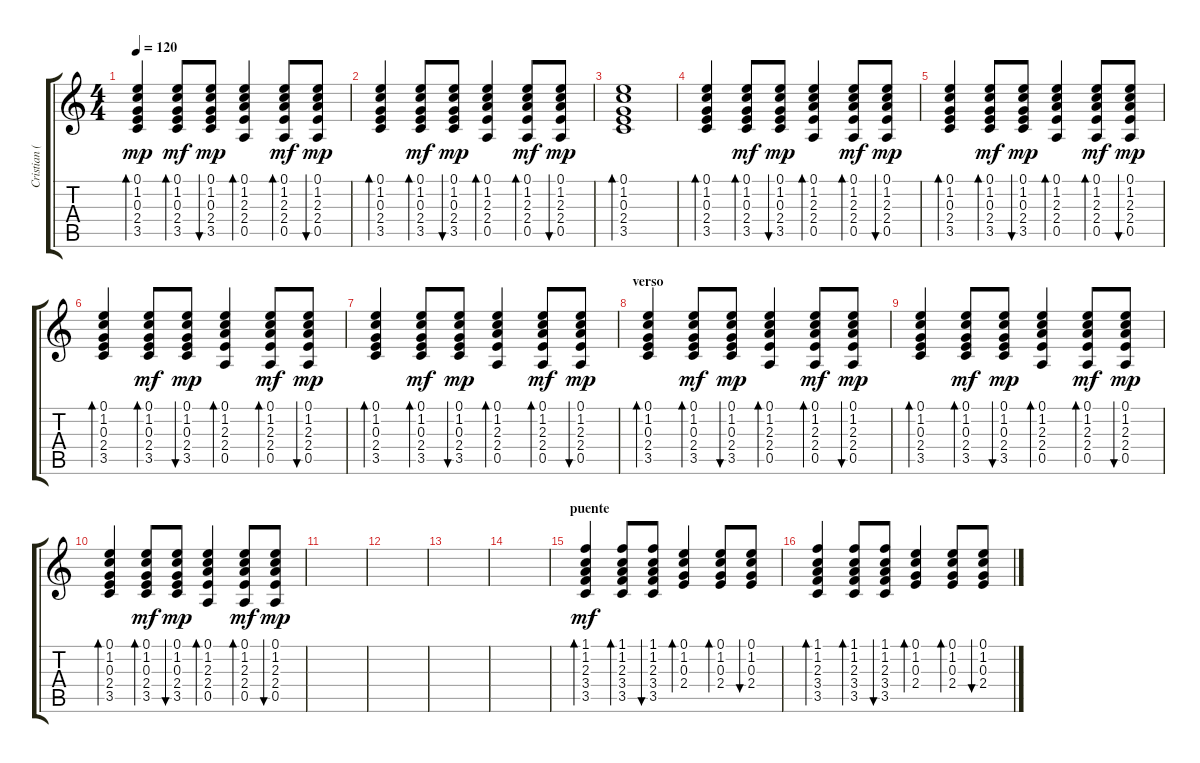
\track ("Cristian (guitarra)" "Cristian (") {instrument acousticguitarsteel}
\staff {score tabs}
\tuning (E4 B3 G3 D3 A2 E2) {hide}
\ts (4 4)
\tempo 120
\clef g2
\ks c
(0.1 1.2 0.3 2.4 3.5).4{bd 60 dy mp} (0.1 1.2 0.3 2.4 3.5).8{bd 60 dy mf} (0.1 1.2 0.3 2.4 3.5).8{bu 60 dy mp} (0.1 1.2 2.3 2.4 0.5).4{bd 60} (0.1 1.2 2.3 2.4 0.5).8{bd 60 dy mf} (0.1 1.2 2.3 2.4 0.5).8{bu 60 dy mp} |
(0.1 1.2 0.3 2.4 3.5).4{bd 60} (0.1 1.2 0.3 2.4 3.5).8{bd 60 dy mf} (0.1 1.2 0.3 2.4 3.5).8{bu 60 dy mp} (0.1 1.2 2.3 2.4 0.5).4{bd 60} (0.1 1.2 2.3 2.4 0.5).8{bd 60 dy mf} (0.1 1.2 2.3 2.4 0.5).8{bu 60 dy mp} |
(0.1 1.2 0.3 2.4 3.5).1{bd 120} |
\section ("" "")
(0.1 1.2 0.3 2.4 3.5).4{bd 60} (0.1 1.2 0.3 2.4 3.5).8{bd 60 dy mf} (0.1 1.2 0.3 2.4 3.5).8{bu 60 dy mp} (0.1 1.2 2.3 2.4 0.5).4{bd 60} (0.1 1.2 2.3 2.4 0.5).8{bd 60 dy mf} (0.1 1.2 2.3 2.4 0.5).8{bu 60 dy mp} |
(0.1 1.2 0.3 2.4 3.5).4{bd 60} (0.1 1.2 0.3 2.4 3.5).8{bd 60 dy mf} (0.1 1.2 0.3 2.4 3.5).8{bu 60 dy mp} (0.1 1.2 2.3 2.4 0.5).4{bd 60} (0.1 1.2 2.3 2.4 0.5).8{bd 60 dy mf} (0.1 1.2 2.3 2.4 0.5).8{bu 60 dy mp} |
(0.1 1.2 0.3 2.4 3.5).4{bd 60} (0.1 1.2 0.3 2.4 3.5).8{bd 60 dy mf} (0.1 1.2 0.3 2.4 3.5).8{bu 60 dy mp} (0.1 1.2 2.3 2.4 0.5).4{bd 60} (0.1 1.2 2.3 2.4 0.5).8{bd 60 dy mf} (0.1 1.2 2.3 2.4 0.5).8{bu 60 dy mp} |
(0.1 1.2 0.3 2.4 3.5).4{bd 60} (0.1 1.2 0.3 2.4 3.5).8{bd 60 dy mf} (0.1 1.2 0.3 2.4 3.5).8{bu 60 dy mp} (0.1 1.2 2.3 2.4 0.5).4{bd 60} (0.1 1.2 2.3 2.4 0.5).8{bd 60 dy mf} (0.1 1.2 2.3 2.4 0.5).8{bu 60 dy mp} |
\section ("" "verso")
(0.1 1.2 0.3 2.4 3.5).4{bd 60} (0.1 1.2 0.3 2.4 3.5).8{bd 60 dy mf} (0.1 1.2 0.3 2.4 3.5).8{bu 60 dy mp} (0.1 1.2 2.3 2.4 0.5).4{bd 60} (0.1 1.2 2.3 2.4 0.5).8{bd 60 dy mf} (0.1 1.2 2.3 2.4 0.5).8{bu 60 dy mp} |
(0.1 1.2 0.3 2.4 3.5).4{bd 60} (0.1 1.2 0.3 2.4 3.5).8{bd 60 dy mf} (0.1 1.2 0.3 2.4 3.5).8{bu 60 dy mp} (0.1 1.2 2.3 2.4 0.5).4{bd 60} (0.1 1.2 2.3 2.4 0.5).8{bd 60 dy mf} (0.1 1.2 2.3 2.4 0.5).8{bu 60 dy mp} |
(0.1 1.2 0.3 2.4 3.5).4{bd 60} (0.1 1.2 0.3 2.4 3.5).8{bd 60 dy mf} (0.1 1.2 0.3 2.4 3.5).8{bu 60 dy mp} (0.1 1.2 2.3 2.4 0.5).4{bd 60} (0.1 1.2 2.3 2.4 0.5).8{bd 60 dy mf} (0.1 1.2 2.3 2.4 0.5).8{bu 60 dy mp} |
|
|
|
|
\section ("" "puente")
(1.1 1.2 2.3 3.4 3.5).4{bd 60 dy mf} (1.1 1.2 2.3 3.4 3.5).8{bd 60} (1.1 1.2 2.3 3.4 3.5).8{bu 60} (0.1 1.2 0.3 2.4).4{bd 60} (0.1 1.2 0.3 2.4).8{bd 60} (0.1 1.2 0.3 2.4).8{bu 60} |
(1.1 1.2 2.3 3.4 3.5).4{bd 60} (1.1 1.2 2.3 3.4 3.5).8{bd 60} (1.1 1.2 2.3 3.4 3.5).8{bu 60} (0.1 1.2 0.3 2.4).4{bd 60} (0.1 1.2 0.3 2.4).8{bd 60} (0.1 1.2 0.3 2.4).8{bu 60}
